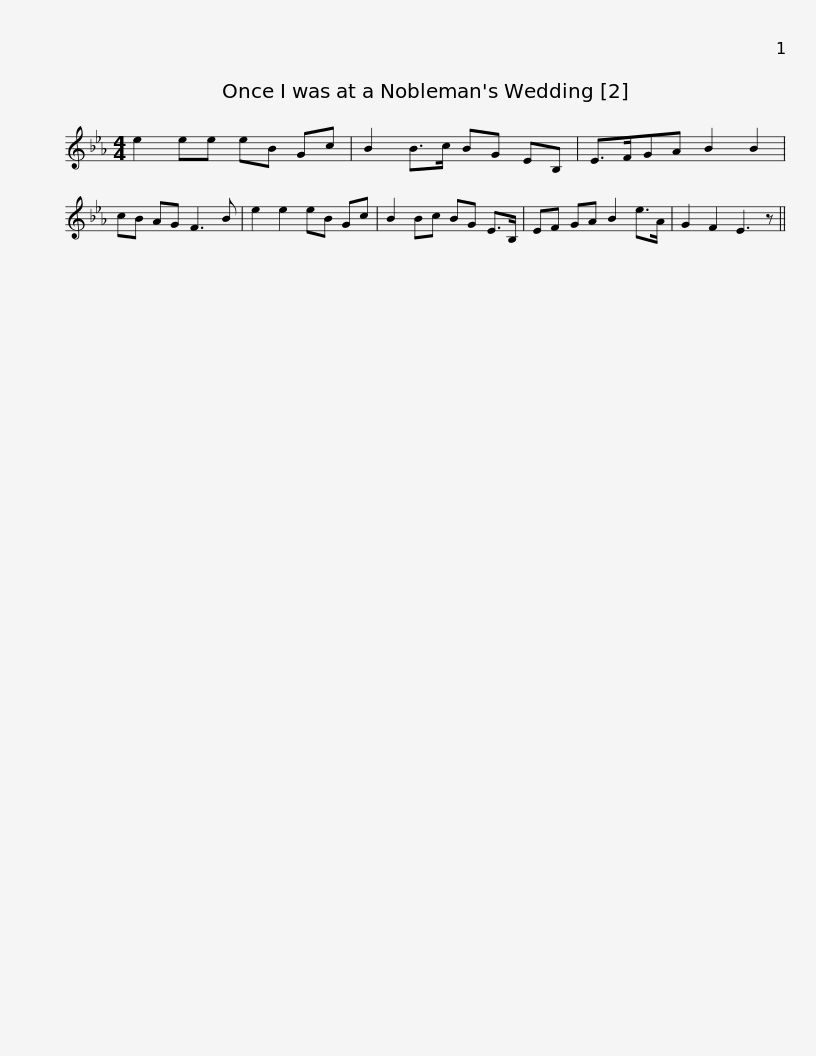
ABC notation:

X:1
L:1/8
M:4/4
I:linebreak $
K:Eb
V:1 treble
V:1
 e2 ee eB Gc | B2 B>c BG EB, | E>FGA B2 B2 | cB AG F3 B | e2 e2 eB Gc | %5
 B2 Bc BG E>B, |$ EF GA B2 e>A | G2 F2 E3 z || %8
